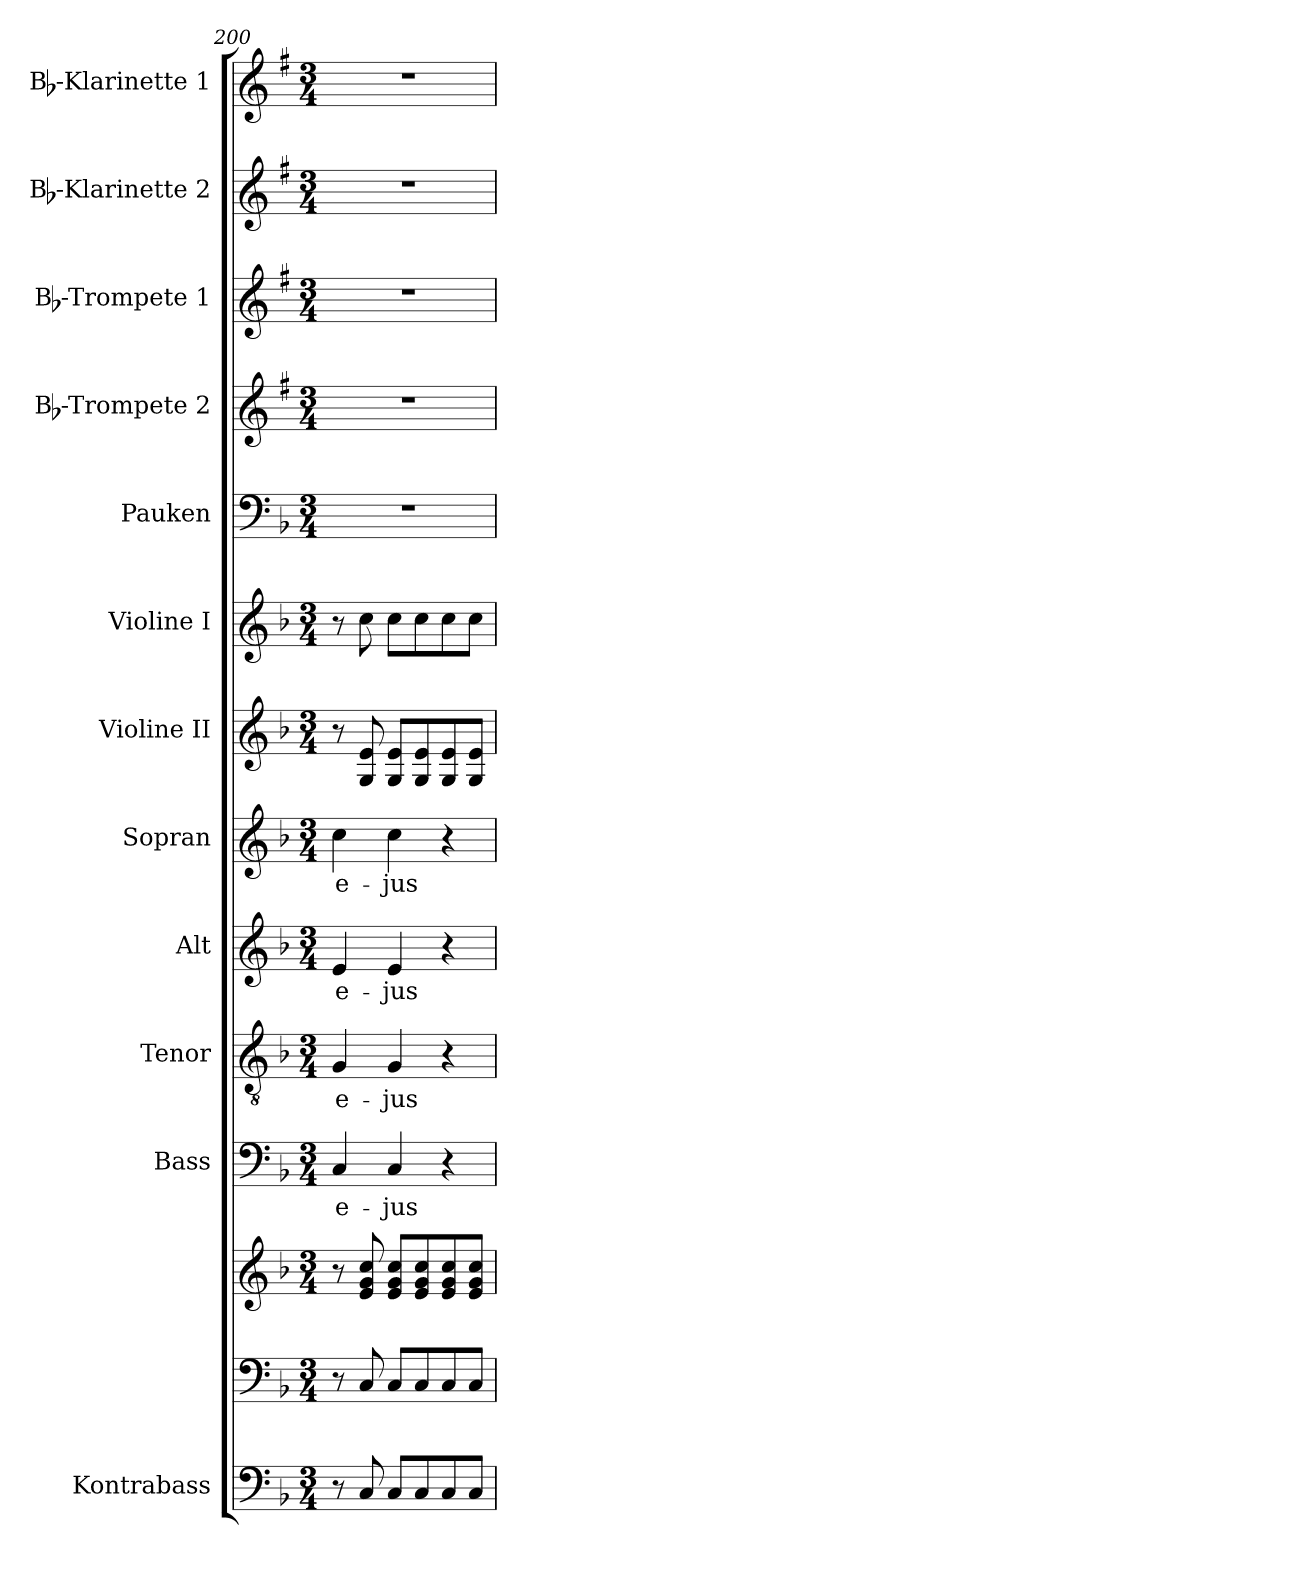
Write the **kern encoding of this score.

**kern	**kern	**kern	**kern	**text	**kern	**text	**kern	**text	**kern	**text	**kern	**kern	**kern	**kern	**kern	**kern	**kern
*part13	*part12	*part12	*part11	*part11	*part10	*part10	*part9	*part9	*part8	*part8	*part7	*part6	*part5	*part4	*part3	*part2	*part1
*staff14	*staff13	*staff12	*staff11	*staff11	*staff10	*staff10	*staff9	*staff9	*staff8	*staff8	*staff7	*staff6	*staff5	*staff4	*staff3	*staff2	*staff1
*I"Kontrabass	*	*	*I"Bass	*	*I"Tenor	*	*I"Alt	*	*I"Sopran	*	*I"Violine II	*I"Violine I	*I"Pauken	*I"Bb-Trompete 2	*I"Bb-Trompete 1	*I"Bb-Klarinette 2	*I"Bb-Klarinette 1
*I'Kb.	*	*	*I'B.	*	*I'T.	*	*I'A.	*	*I'S.	*	*I'Vl. II	*I'Vl. I	*I'Pk.	*I'Bb Trp. 2	*I'Bb Trp. 1	*I'Bb Kl. 2	*I'Bb Kl. 1
*clefF4	*clefF4	*clefG2	*clefF4	*	*clefGv2	*	*clefG2	*	*clefG2	*	*clefG2	*clefG2	*clefF4	*clefG2	*clefG2	*clefG2	*clefG2
*ITrd7c12	*	*	*	*	*	*	*	*	*	*	*	*	*	*ITrd1c2	*ITrd1c2	*ITrd1c2	*ITrd1c2
*k[b-]	*k[b-]	*k[b-]	*k[b-]	*	*k[b-]	*	*k[b-]	*	*k[b-]	*	*k[b-]	*k[b-]	*k[b-]	*k[b-]	*k[b-]	*k[b-]	*k[b-]
*F:	*F:	*F:	*F:	*	*F:	*	*F:	*	*F:	*	*F:	*F:	*F:	*F:	*F:	*F:	*F:
*M3/4	*M3/4	*M3/4	*M3/4	*	*M3/4	*	*M3/4	*	*M3/4	*	*M3/4	*M3/4	*M3/4	*M3/4	*M3/4	*M3/4	*M3/4
=200	=200	=200	=200	=200	=200	=200	=200	=200	=200	=200	=200	=200	=200	=200	=200	=200	=200
!	!	!	!	!LO:LY:b	!	!LO:LY:b	!	!LO:LY:b	!	!LO:LY:b	!	!	!	!	!	!	!
8r	8r	8r	4C/	e-	4G/	e-	4e/	e-	4cc\	e-	8r	8r	2.r	2.r	2.r	2.r	2.r
8CC/	8C/	8e/ 8g/ 8cc/	.	.	.	.	.	.	.	.	8G/ 8e/	8cc\	.	.	.	.	.
!	!	!	!	!LO:LY:b	!	!LO:LY:b	!	!LO:LY:b	!	!LO:LY:b	!	!	!	!	!	!	!
8CC/L	8C/L	8e/ 8g/ 8cc/L	4C/	-jus	4G/	-jus	4e/	-jus	4cc\	-jus	8G/ 8e/L	8cc\L	.	.	.	.	.
8CC/	8C/	8e/ 8g/ 8cc/	.	.	.	.	.	.	.	.	8G/ 8e/	8cc\	.	.	.	.	.
8CC/	8C/	8e/ 8g/ 8cc/	4r	.	4r	.	4r	.	4r	.	8G/ 8e/	8cc\	.	.	.	.	.
8CC/J	8C/J	8e/ 8g/ 8cc/J	.	.	.	.	.	.	.	.	8G/ 8e/J	8cc\J	.	.	.	.	.
=	=	=	=	=	=	=	=	=	=	=	=	=	=	=	=	=	=
*-	*-	*-	*-	*-	*-	*-	*-	*-	*-	*-	*-	*-	*-	*-	*-	*-	*-
